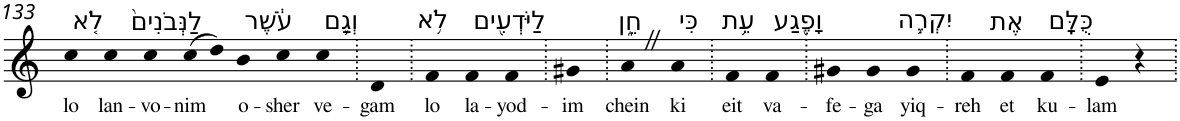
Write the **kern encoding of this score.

**kern	**text
*part1	*part1
*staff1	*staff1
*I"Piano	*
*I'Pno	*
!!LO:PB:g=z
*clefG2	*
*k[]	*
=133	=133
!LO:TX:a:t=לֹ֤א	!
!	!LO:LY:b
4cc	lo
!LO:TX:a:t=לַנְּבֹנִים֙	!
!	!LO:LY:b
4cc	lan-
!	!LO:LY:b
4cc	-vo-
!	!LO:LY:b
(>8cc	-nim
8dd)	.
!LO:TX:a:t=עֹ֔שֶׁר	!
!	!LO:LY:b
4b	o-
!	!LO:LY:b
4cc	-sher
!LO:TX:a:t=וְגַ֛ם	!
!	!LO:LY:b
4cc	ve-
=134.	=134.
!	!LO:LY:b
4d	-gam
=135.	=135.
!LO:TX:a:t=לֹ֥א	!
!	!LO:LY:b
4f	lo
!LO:TX:a:t=לַיֹּדְעִ֖ים	!
!	!LO:LY:b
4f	la-
!	!LO:LY:b
4f	-yod-
=136.	=136.
!	!LO:LY:b
4g#X	-im
=137.	=137.
!LO:TX:a:t=חֵ֑ן	!
!	!LO:LY:b
4aZ	chein
!LO:TX:a:t=כִּי	!
!	!LO:LY:b
4a	ki
=138.	=138.
!LO:TX:a:t=עֵ֥ת	!
!	!LO:LY:b
4f	eit
!LO:TX:a:t=וָפֶ֖גַע	!
!	!LO:LY:b
4f	va-
=139.	=139.
!	!LO:LY:b
4g#X	-fe-
!	!LO:LY:b
4g#	-ga
!LO:TX:a:t=יִקְרֶ֥ה	!
!	!LO:LY:b
4g#	yiq-
=140.	=140.
!	!LO:LY:b
4f	-reh
!LO:TX:a:t=אֶת	!
!	!LO:LY:b
4f	et
!LO:TX:a:t=כֻּלָּֽם	!
!	!LO:LY:b
4f	ku-
=141.	=141.
!	!LO:LY:b
4e	-lam
4r	.
=.	=.
*-	*-
